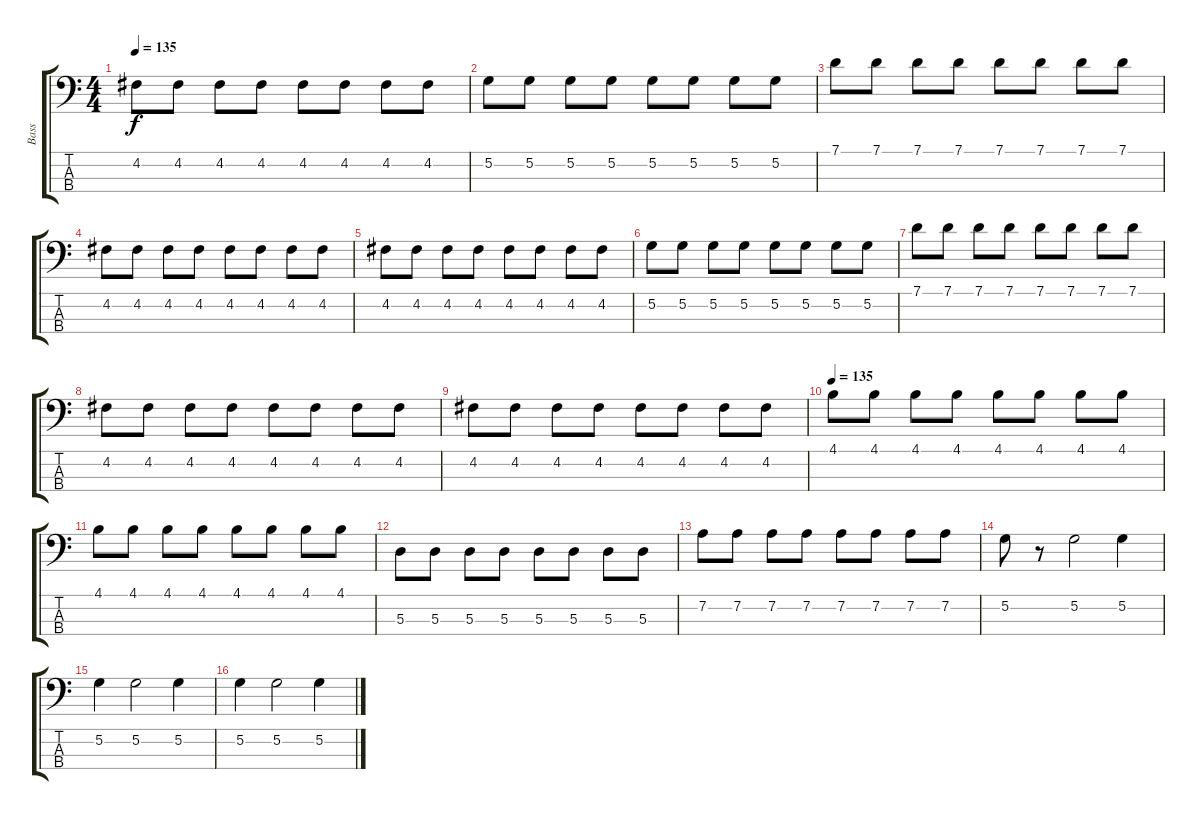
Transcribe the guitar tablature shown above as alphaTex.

\track ("Bass" "Bass") {instrument electricbasspick}
\staff {score tabs}
\tuning (G2 D2 A1 E1) {hide}
\ts (4 4)
\tempo 135
\clef f4
\ks c
4.2.8{dy f} 4.2.8 4.2.8 4.2.8 4.2.8 4.2.8 4.2.8 4.2.8 |
5.2.8 5.2.8 5.2.8 5.2.8 5.2.8 5.2.8 5.2.8 5.2.8 |
7.1.8 7.1.8 7.1.8 7.1.8 7.1.8 7.1.8 7.1.8 7.1.8 |
4.2.8 4.2.8 4.2.8 4.2.8 4.2.8 4.2.8 4.2.8 4.2.8 |
4.2.8 4.2.8 4.2.8 4.2.8 4.2.8 4.2.8 4.2.8 4.2.8 |
5.2.8 5.2.8 5.2.8 5.2.8 5.2.8 5.2.8 5.2.8 5.2.8 |
7.1.8 7.1.8 7.1.8 7.1.8 7.1.8 7.1.8 7.1.8 7.1.8 |
4.2.8 4.2.8 4.2.8 4.2.8 4.2.8 4.2.8 4.2.8 4.2.8 |
4.2.8 4.2.8 4.2.8 4.2.8 4.2.8 4.2.8 4.2.8 4.2.8 |
\tempo 135
4.1.8 4.1.8 4.1.8 4.1.8 4.1.8 4.1.8 4.1.8 4.1.8 |
4.1.8 4.1.8 4.1.8 4.1.8 4.1.8 4.1.8 4.1.8 4.1.8 |
5.3.8 5.3.8 5.3.8 5.3.8 5.3.8 5.3.8 5.3.8 5.3.8 |
7.2.8 7.2.8 7.2.8 7.2.8 7.2.8 7.2.8 7.2.8 7.2.8 |
5.2.8 r.8 5.2.2 5.2.4 |
5.2.4 5.2.2 5.2.4 |
5.2.4 5.2.2 5.2.4
